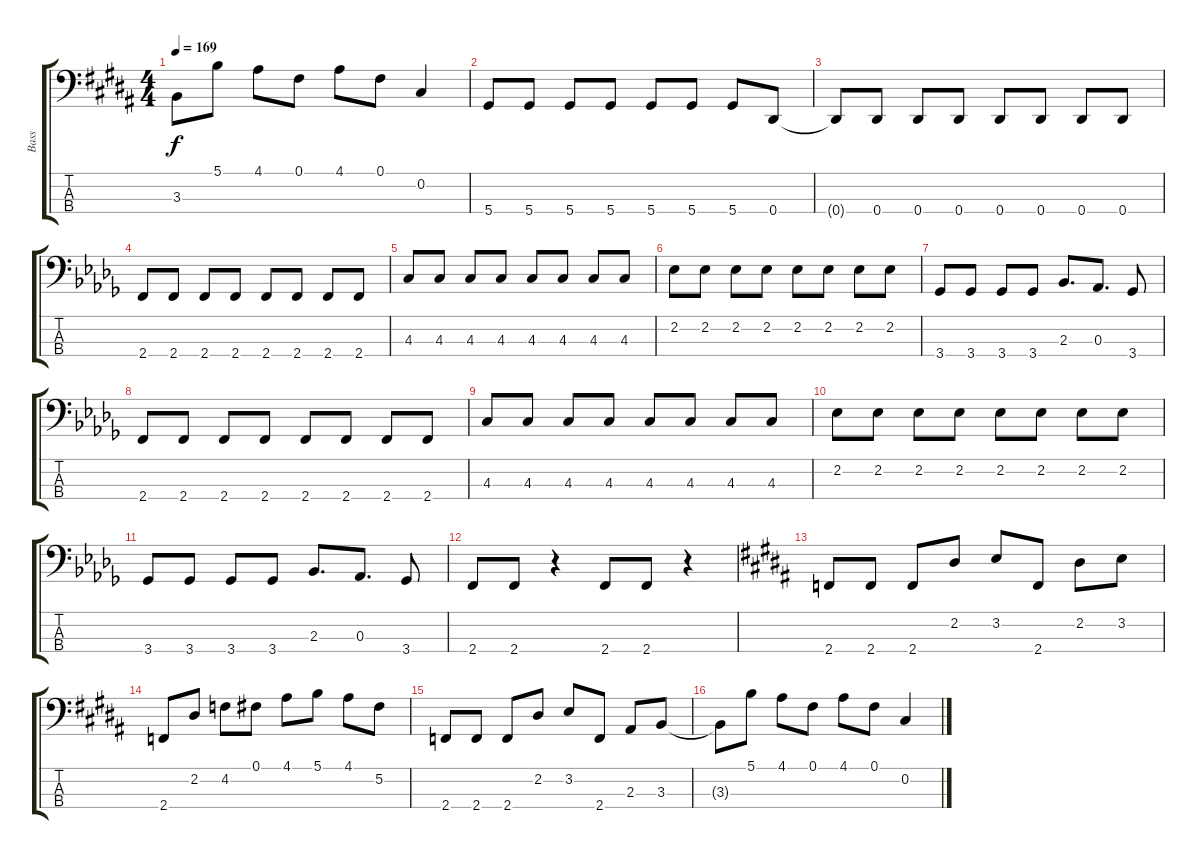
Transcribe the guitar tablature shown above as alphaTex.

\track ("Bass" "Bass") {instrument electricbasspick}
\staff {score tabs}
\tuning (Gb2 Db2 Ab1 Eb1) {hide}
\ts (4 4)
\tempo 169
\clef f4
\ks b
3.3{t}.8{dy f} 5.1.8 4.1.8 0.1.8 4.1.8 0.1.8 0.2.4 |
5.4.8 5.4.8 5.4.8 5.4.8 5.4.8 5.4.8 5.4.8 0.4.8 |
0.4{t}.8 0.4.8 0.4.8 0.4.8 0.4.8 0.4.8 0.4.8 0.4.8 |
\ks db
2.4.8 2.4.8 2.4.8 2.4.8 2.4.8 2.4.8 2.4.8 2.4.8 |
4.3.8 4.3.8 4.3.8 4.3.8 4.3.8 4.3.8 4.3.8 4.3.8 |
2.2.8 2.2.8 2.2.8 2.2.8 2.2.8 2.2.8 2.2.8 2.2.8 |
3.4.8 3.4.8 3.4.8 3.4.8 2.3.8{d} 0.3.8{d} 3.4.8 |
2.4.8 2.4.8 2.4.8 2.4.8 2.4.8 2.4.8 2.4.8 2.4.8 |
4.3.8 4.3.8 4.3.8 4.3.8 4.3.8 4.3.8 4.3.8 4.3.8 |
2.2.8 2.2.8 2.2.8 2.2.8 2.2.8 2.2.8 2.2.8 2.2.8 |
3.4.8 3.4.8 3.4.8 3.4.8 2.3.8{d} 0.3.8{d} 3.4.8 |
2.4.8 2.4.8 r.4 2.4.8 2.4.8 r.4 |
\ks b
2.4.8 2.4.8 2.4.8 2.2.8 3.2.8 2.4.8 2.2.8 3.2.8 |
2.4.8 2.2.8 4.2.8 0.1.8 4.1.8 5.1.8 4.1.8 5.2.8 |
2.4.8 2.4.8 2.4.8 2.2.8 3.2.8 2.4.8 2.3.8 3.3.8 |
3.3{t}.8 5.1.8 4.1.8 0.1.8 4.1.8 0.1.8 0.2.4
